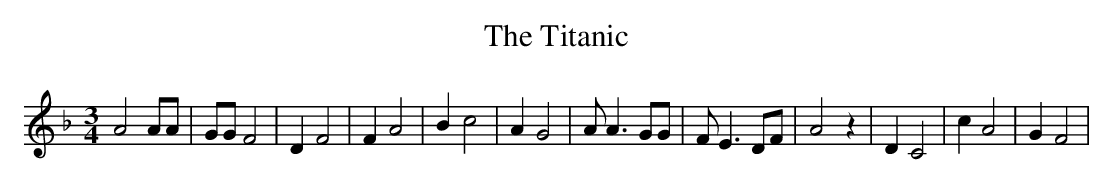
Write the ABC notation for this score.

X:1
T:The Titanic
M:3/4
L:1/8
K:F
 A4 AA| GG F4| D2 F4| F2 A4| B2 c4| A2 G4| A A3 GG| F E3 DF| A4 z2|\
 D2 C4| c2 A4| G2 F4|
